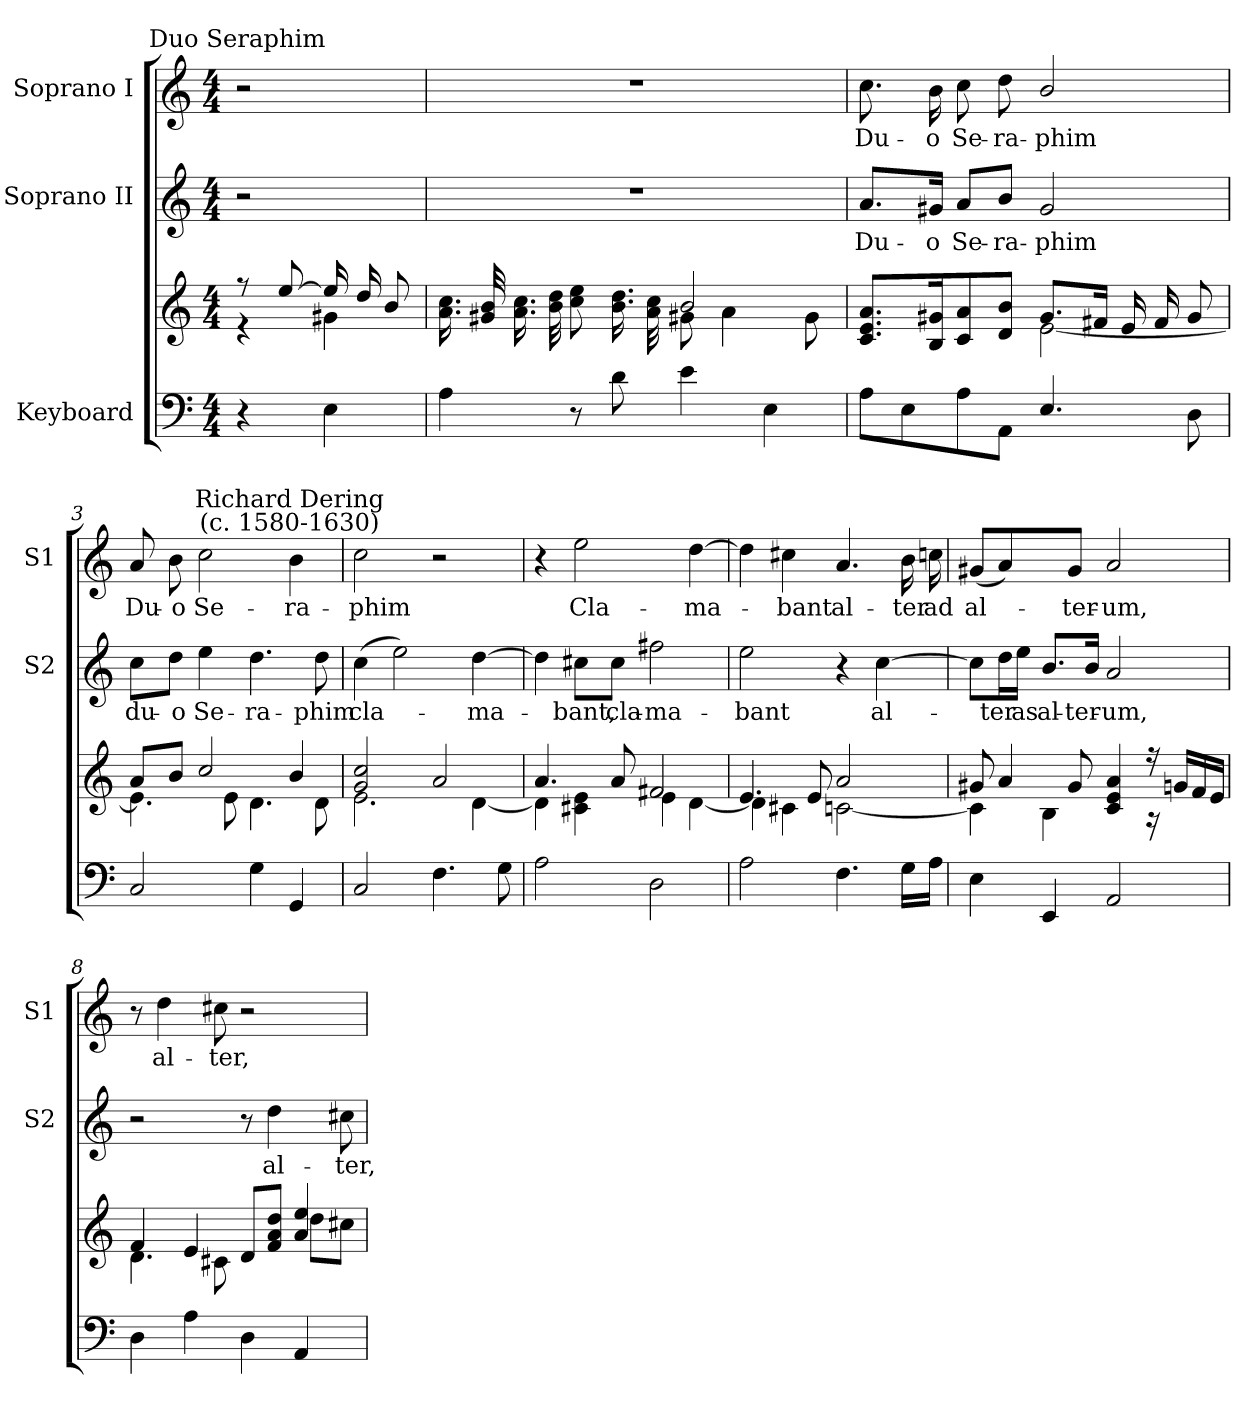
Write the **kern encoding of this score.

**kern	**kern	**kern	**text	**kern	**text
*part3	*part3	*part2	*part2	*part1	*part1
*staff4	*staff3	*staff2	*staff2	*staff1	*staff1
*I"Keyboard	*	*I"Soprano II	*	*I"Soprano I	*
*	*	*I'S2	*	*I'S1	*
*clefF4	*clefG2	*clefG2	*	*clefG2	*
*k[]	*k[]	*k[]	*	*k[]	*
*C:	*C:	*C:	*	*C:	*
*M4/4	*M4/4	*M4/4	*	*M4/4	*
=	=	=	=	=	=
*	*^	*	*	*	*
!	!	!	!	!	!LO:TX:a:cj:t=Duo Seraphim	!
4r	8r	4r	2r	.	2r	.
.	[8ee/	.	.	.	.	.
4E	16ee/LL]	4g#X\	.	.	.	.
.	16dd/	.	.	.	.	.
.	8b/J	.	.	.	.	.
=1	=1	=1	=1	=1	=1	=1
4A	16.a 16.ccLL	2ryy	1r	.	1r	.
.	32g#X 32bL	.	.	.	.	.
.	16.a 16.cc	.	.	.	.	.
.	32b 32ddJJ	.	.	.	.	.
8r	8cc 8eeL	.	.	.	.	.
8d	16.b 16.ddL	.	.	.	.	.
.	32a 32ccJJ	.	.	.	.	.
4e	2b/	8g#X\	.	.	.	.
.	.	4a\	.	.	.	.
4E	.	.	.	.	.	.
.	.	8g#\	.	.	.	.
=2	=2	=2	=2	=2	=2	=2
!	!	!	!	!LO:LY:b	!	!LO:LY:b
8AL	8.c 8.e 8.aL	2ryy	8.a/L	Du-	8.cc\	Du-
8E	.	.	.	.	.	.
!	!	!	!	!LO:LY:b	!	!LO:LY:b
.	16B 16g#X	.	16g#X/Jk	-o	16b	-o
!	!	!	!	!LO:LY:b	!	!LO:LY:b
8A	8c 8a	.	8a/L	Se-	8cc	Se-
!	!	!	!	!LO:LY:b	!	!LO:LY:b
8AAJ	8d 8bJ	.	8b/J	-ra-	8dd	-ra-
!	!	!	!	!LO:LY:b	!	!LO:LY:b
4.E/	8.g#L	[2e\	2g#	-phim	2b/	-phim
.	16f#XJ	.	.	.	.	.
.	16eLL	.	.	.	.	.
.	16f#	.	.	.	.	.
8D	8g#J	.	.	.	.	.
=3	=3	=3	=3	=3	=3	=3
!	!	!	!	!LO:LY:b	!	!LO:LY:b
2C	8a/L	4.e\]	8cc\L	du-	8a	Du-
!	!	!	!	!LO:LY:b	!	!LO:LY:b
.	8b/J	.	8dd\J	-o	8b	-o
!	!	!	!	!LO:LY:b	!	!LO:LY:b
.	2cc/	.	4ee	Se-	2cc\	Se-
.	.	8e\	.	.	.	.
!	!	!	!	!LO:LY:b	!	!
4G	.	4.d\	4.dd	-ra-	.	.
!	!	!	!	!	!LO:TX:a:cj:t=Richard Dering\n(c. 1580-1630)	!
!	!	!	!	!	!	!LO:LY:b
4GG	4b/	.	.	.	4b	-ra-
!	!	!	!	!LO:LY:b	!	!
.	.	8d\	8dd	-phim	.	.
=4	=4	=4	=4	=4	=4	=4
!	!	!	!	!LO:LY:b	!	!LO:LY:b
2C	2g/ 2cc/	2.e\	(>4cc	cla-	2cc\	-phim
.	.	.	2ee)	.	.	.
4.F	2a/	.	.	.	2r	.
!	!	!	!	!LO:LY:b	!	!
.	.	[4d\	[4dd	ma-	.	.
8G	.	.	.	.	.	.
!!LO:LB:g=z
=5	=5	=5	=5	=5	=5	=5
2A	4.a/	4d\]	4dd]	.	4r	.
!	!	!	!	!LO:LY:b	!	!LO:LY:b
.	.	4c#X\ 4e\	8cc#X\L	bant,	2ee	Cla-
!	!	!	!	!LO:LY:b	!	!
.	8a/	.	8cc#\J	cla-	.	.
!	!	!	!	!LO:LY:b	!	!
2D	2f#X/	4e\	2ff#X	-ma-	.	.
!	!	!	!	!	!	!LO:LY:b
.	.	[4d\	.	.	[4dd	-ma-
=6	=6	=6	=6	=6	=6	=6
!	!	!	!	!LO:LY:b	!	!
2A	4.e/	4d\]	2ee	-bant	4dd]	.
!	!	!	!	!	!	!LO:LY:b
.	.	4c#X\	.	.	4cc#X\	bant
.	8e/	.	.	.	.	.
!	!	!	!	!	!	!LO:LY:b
4.F	2a/	[2cn\	4r	.	4.a	al-
!	!	!	!	!LO:LY:b	!	!
.	.	.	[4cc	al-	.	.
!	!	!	!	!	!	!LO:LY:b
16GLL	.	.	.	.	16b	-ter
!	!	!	!	!	!	!LO:LY:b
16AJJ	.	.	.	.	16ccn\	ad
=7	=7	=7	=7	=7	=7	=7
!	!	!	!	!	!	!LO:LY:b
4E	8g#X/	4c\]	8cc\L]	.	(<8g#XL	al-
!	!	!	!	!LO:LY:b	!	!
.	4a/	.	16dd\L	ter	4a)	.
!	!	!	!	!LO:LY:b	!	!
.	.	.	16ee\JJ	as	.	.
!	!	!	!	!LO:LY:b	!	!
4EE	.	4B\	8.b/L	al-	.	.
!	!	!	!	!	!	!LO:LY:b
.	8g#/	.	.	.	8g#J	ter-
!	!	!	!	!LO:LY:b	!	!
.	.	.	16b/Jk	-ter-	.	.
!	!	!	!	!LO:LY:b	!	!LO:LY:b
2AA	4c/ 4e/ 4a/	4ryy	2a	-um,	2a	-um,
.	16r	16r	.	.	.	.
.	16gnLL	16ryy	.	.	.	.
.	16f	8ryy	.	.	.	.
.	16eJJ	.	.	.	.	.
=8	=8	=8	=8	=8	=8	=8
4D	4f/	4.d\	2r	.	8r	.
!	!	!	!	!	!	!LO:LY:b
.	.	.	.	.	4dd	al-
4A	4e/	.	.	.	.	.
!	!	!	!	!	!	!LO:LY:b
.	.	8c#X\	.	.	8cc#X	-ter,
4D	8d/L	4ryy	8r	.	2r	.
!	!	!	!	!LO:LY:b	!	!
.	8f/ 8a/ 8dd/J	.	4dd	al-	.	.
4AA	4a/ 4ee/	8dd\L	.	.	.	.
!	!	!	!	!LO:LY:b	!	!
.	.	8cc#X\J	8cc#X	-ter,	.	.
*	*v	*v	*	*	*	*
=	=	=	=	=	=
*-	*-	*-	*-	*-	*-
